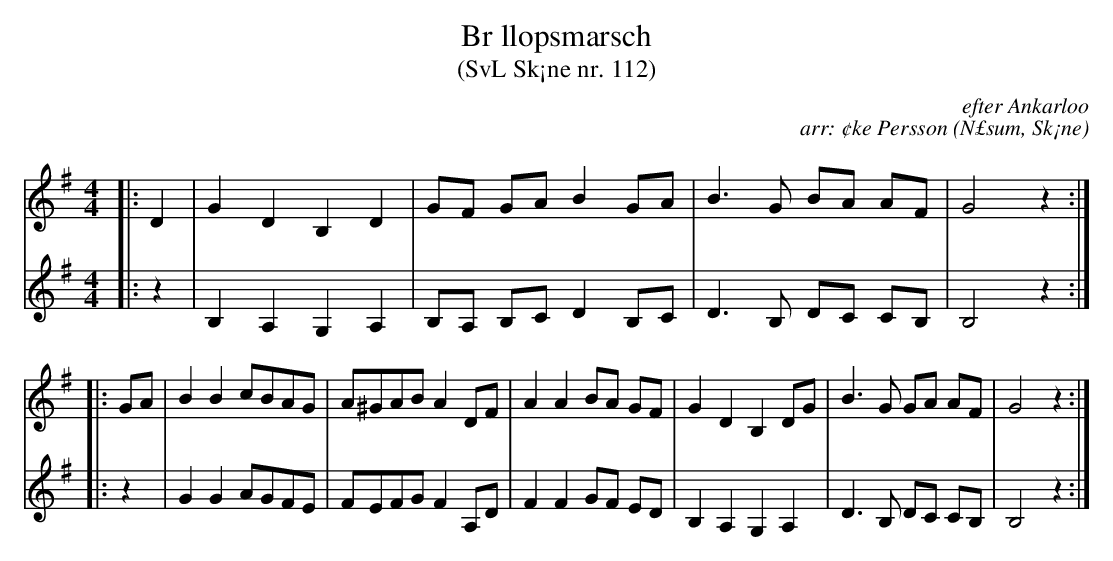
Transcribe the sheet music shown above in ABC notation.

X:1
T:Br llopsmarsch
T:(SvL Sk¡ne nr. 112)
C:efter Ankarloo
C:arr: ¢ke Persson
O:N£sum, Sk¡ne
M:4/4
L:1/8
K:G
V:1
|: D2 | G2 D2 B,2 D2 | GF GA B2 GA | B3 G BA AF | G4 z2 :|
|: GA | B2 B2 cBAG | A^GAB A2 DF | A2 A2 BA GF | G2 D2 B,2 DG | B3 G GA AF | G4 z2 :|
V:2
|: z2 | B,2 A,2 G,2 A,2 | B,A, B,C D2 B,C | D3 B, DC CB, | B,4 z2 :|
|: z2 | G2 G2 AGFE | FEFG F2 A,D | F2 F2 GF ED | B,2 A,2 G,2 A,2 | D3 B, DC CB, | B,4 z2 :|
